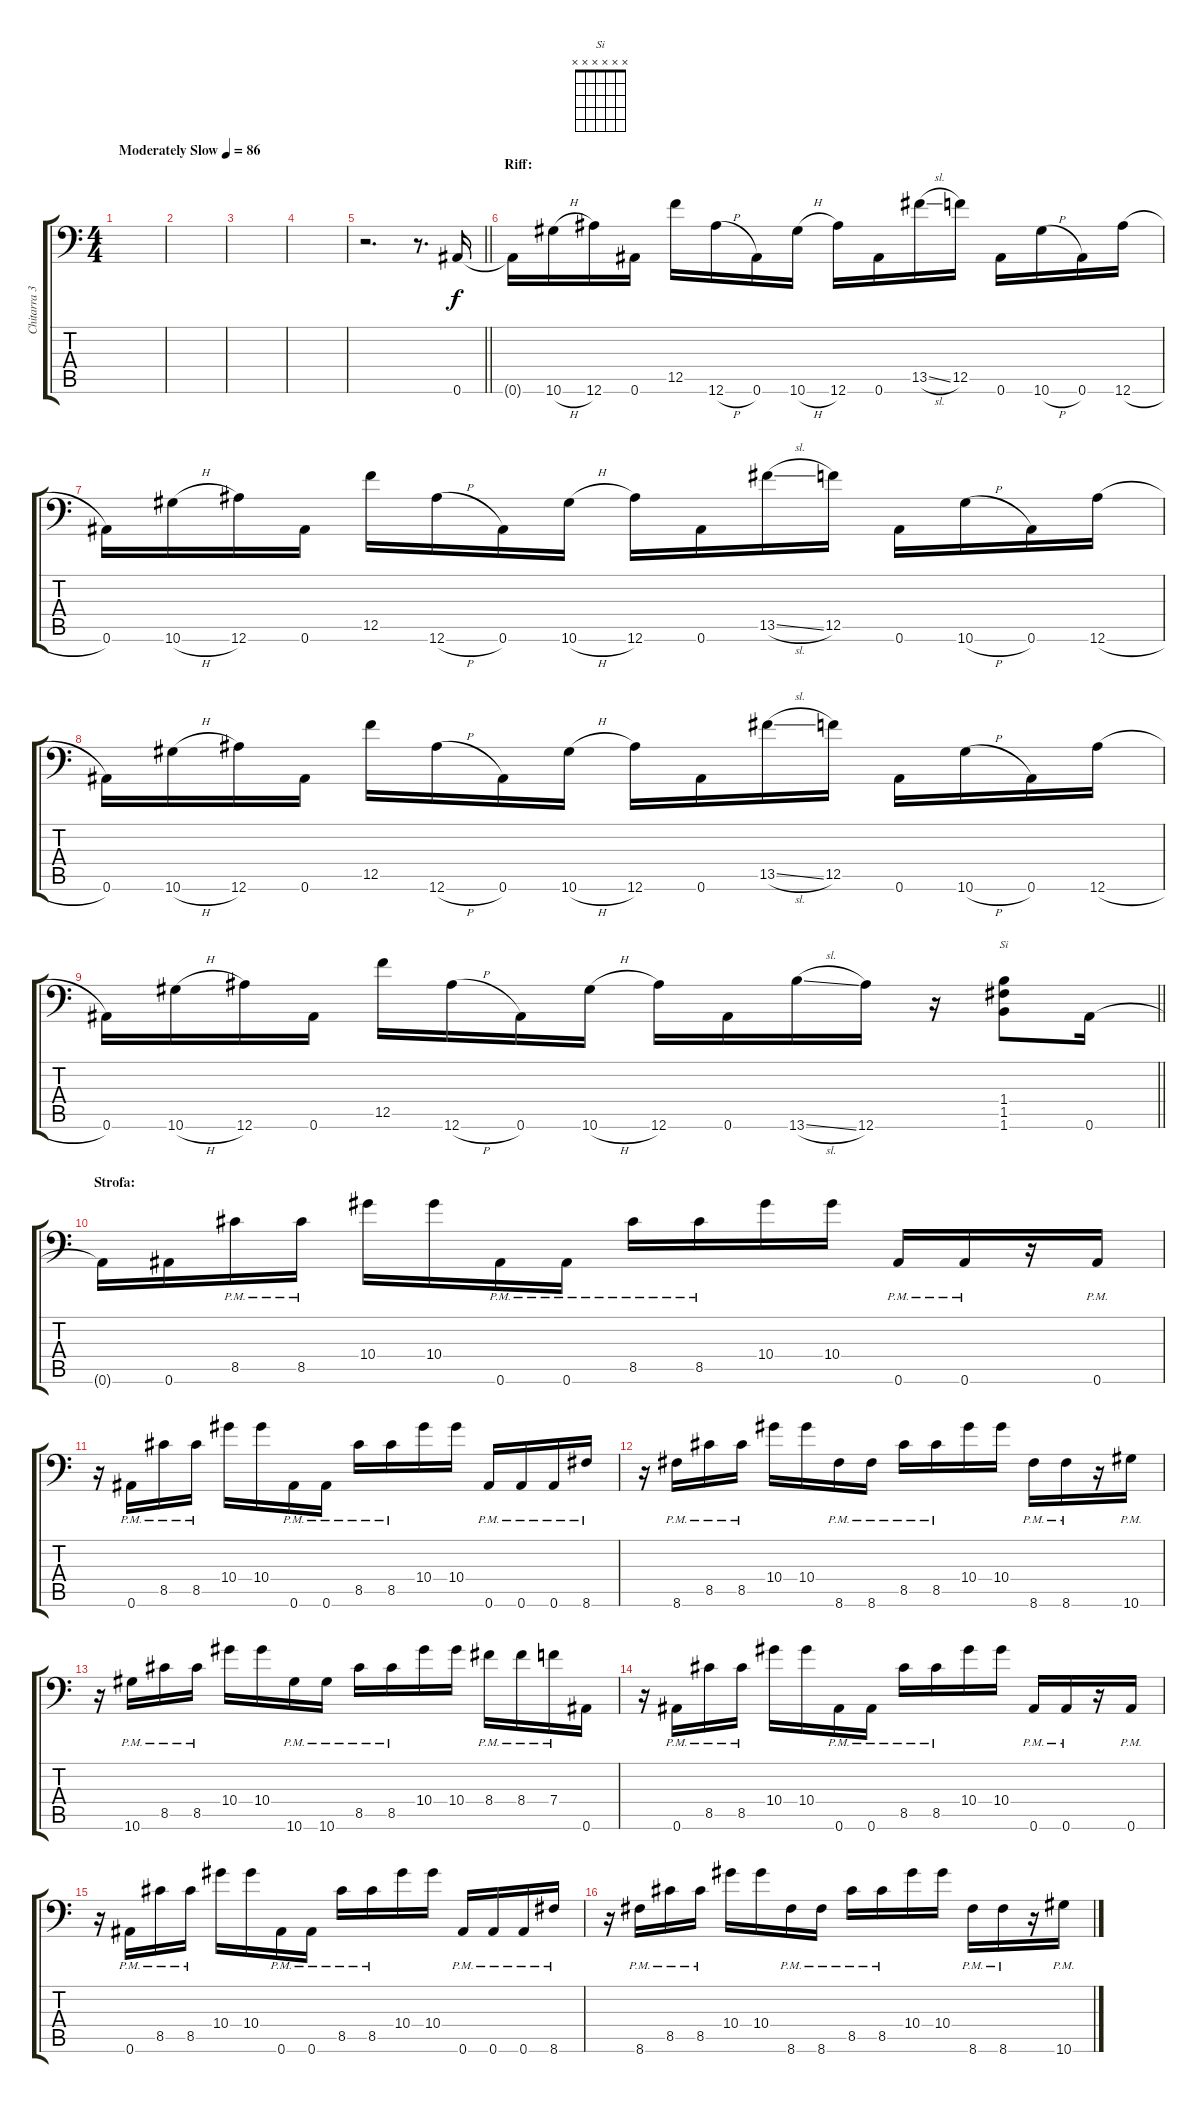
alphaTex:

\track ("Chitarra 3" "Chitarra 3") {instrument distortionguitar}
\staff {score tabs}
\tuning (C4 G3 Eb3 Bb2 F2 Bb1) {hide}
\chord ("Si" x x x x x x)
\ts (4 4)
\tempo (86 "Moderately Slow")
\clef f4
\ks c
|
|
|
|
\barLineRight lightlight
r.2{d} r.8{d} 0.6.16 |
\section ("" "Riff:")
0.6{t}.16 10.6{h}.16 12.6.16 0.6.16 12.5.16 12.6{h}.16 0.6.16 10.6{h}.16 12.6.16 0.6.16 13.5{sl}.16 12.5.16 0.6.16 10.6{h}.16 0.6.16 12.6{h}.16 |
0.6.16 10.6{h}.16 12.6.16 0.6.16 12.5.16 12.6{h}.16 0.6.16 10.6{h}.16 12.6.16 0.6.16 13.5{sl}.16 12.5.16 0.6.16 10.6{h}.16 0.6.16 12.6{h}.16 |
0.6.16 10.6{h}.16 12.6.16 0.6.16 12.5.16 12.6{h}.16 0.6.16 10.6{h}.16 12.6.16 0.6.16 13.5{sl}.16 12.5.16 0.6.16 10.6{h}.16 0.6.16 12.6{h}.16 |
\barLineRight lightlight
0.6.16 10.6{h}.16 12.6.16 0.6.16 12.5.16 12.6{h}.16 0.6.16 10.6{h}.16 12.6.16 0.6.16 13.6{sl}.16 12.6.16 r.16 (1.4 1.5 1.6).8{ch "Si"} 0.6.16 |
\section ("" "Strofa:")
0.6{t}.16 0.6.16 8.5{pm}.16 8.5{pm}.16 10.4.16 10.4.16 0.6{pm}.16 0.6{pm}.16 8.5{pm}.16 8.5{pm}.16 10.4.16 10.4.16 0.6{pm}.16 0.6{pm}.16 r.16 0.6{pm}.16 |
r.16 0.6{pm}.16 8.5{pm}.16 8.5{pm}.16 10.4.16 10.4.16 0.6{pm}.16 0.6{pm}.16 8.5{pm}.16 8.5{pm}.16 10.4.16 10.4.16 0.6{pm}.16 0.6{pm}.16 0.6{pm}.16 8.6{pm}.16 |
r.16 8.6{pm}.16 8.5{pm}.16 8.5{pm}.16 10.4.16 10.4.16 8.6{pm}.16 8.6{pm}.16 8.5{pm}.16 8.5{pm}.16 10.4.16 10.4.16 8.6{pm}.16 8.6{pm}.16 r.16 10.6{pm}.16 |
r.16 10.6{pm}.16 8.5{pm}.16 8.5{pm}.16 10.4.16 10.4.16 10.6{pm}.16 10.6{pm}.16 8.5{pm}.16 8.5{pm}.16 10.4.16 10.4.16 8.4{pm}.16 8.4{pm}.16 7.4{pm}.16 0.6.16 |
r.16 0.6{pm}.16 8.5{pm}.16 8.5{pm}.16 10.4.16 10.4.16 0.6{pm}.16 0.6{pm}.16 8.5{pm}.16 8.5{pm}.16 10.4.16 10.4.16 0.6{pm}.16 0.6{pm}.16 r.16 0.6{pm}.16 |
r.16 0.6{pm}.16 8.5{pm}.16 8.5{pm}.16 10.4.16 10.4.16 0.6{pm}.16 0.6{pm}.16 8.5{pm}.16 8.5{pm}.16 10.4.16 10.4.16 0.6{pm}.16 0.6{pm}.16 0.6{pm}.16 8.6{pm}.16 |
r.16 8.6{pm}.16 8.5{pm}.16 8.5{pm}.16 10.4.16 10.4.16 8.6{pm}.16 8.6{pm}.16 8.5{pm}.16 8.5{pm}.16 10.4.16 10.4.16 8.6{pm}.16 8.6{pm}.16 r.16 10.6{pm}.16
